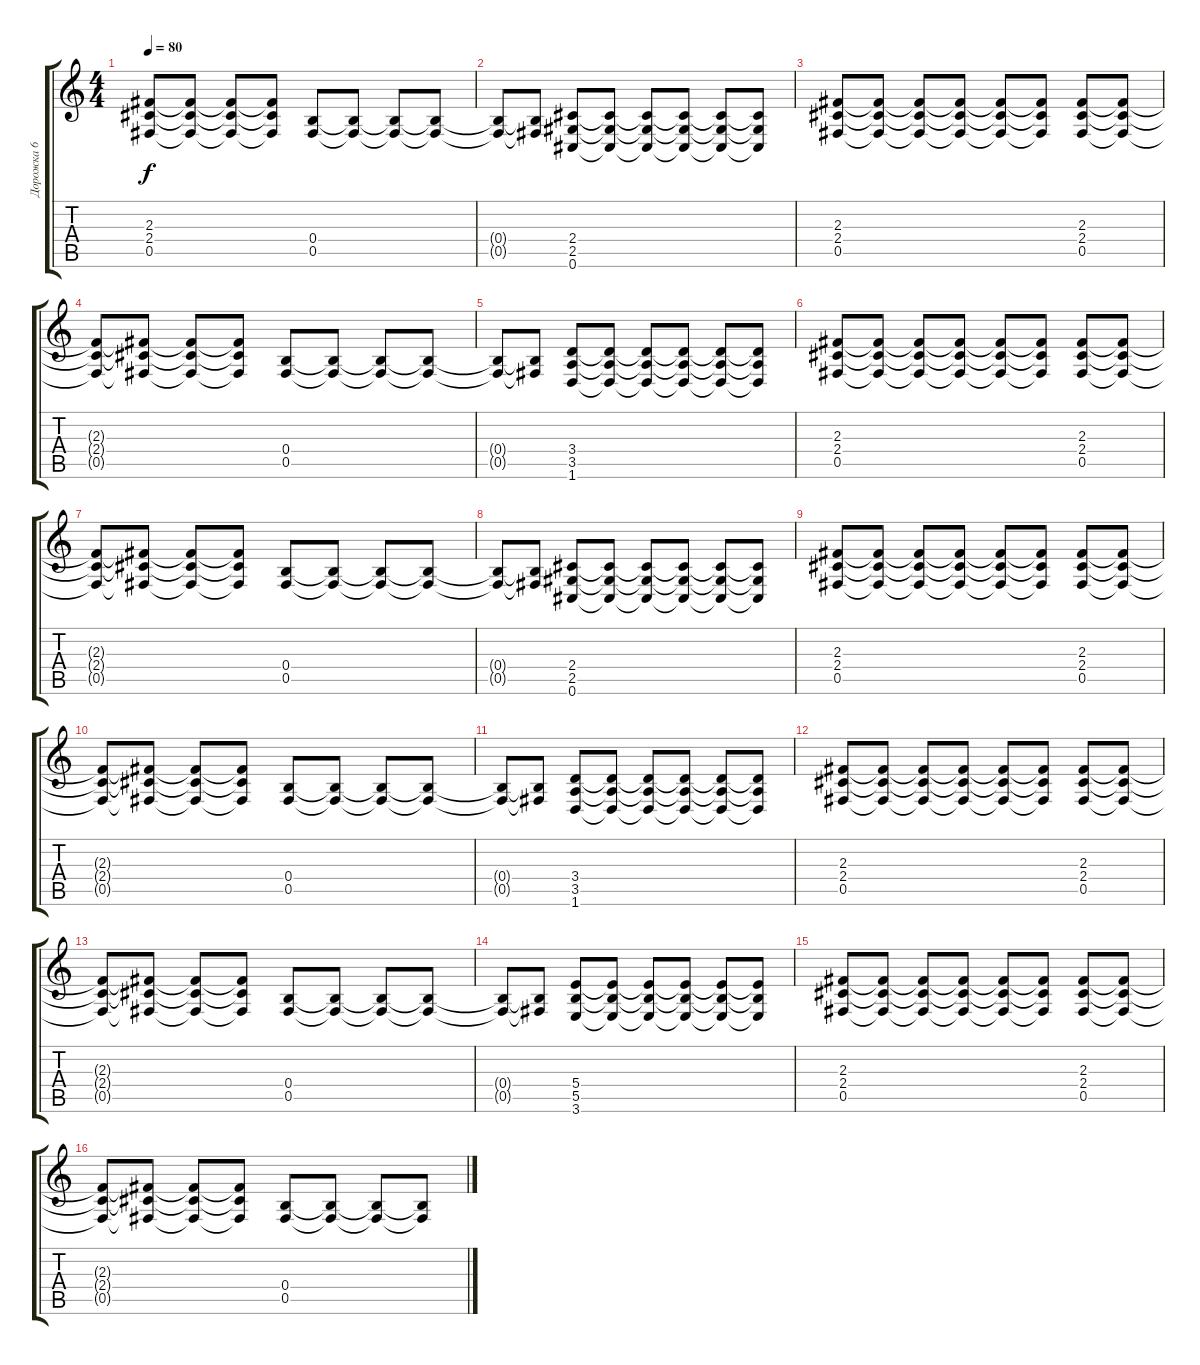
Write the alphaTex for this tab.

\track ("Дорожка 6" "Дорожка 6") {instrument overdrivenguitar}
\staff {score tabs}
\tuning (Db4 Ab3 E3 B2 Gb2 Db2) {hide}
\ts (4 4)
\tempo 80
\clef g2
\ks c
(2.3{t} 2.4{t} 0.5{t}).8{dy f} (2.3{t} 2.4{t} 0.5{t}).8 (2.3{t} 2.4{t} 0.5{t}).8 (2.3{t} 2.4{t} 0.5{t}).8 (0.4 0.5).8 (0.4{t} 0.5{t}).8 (0.4{t} 0.5{t}).8 (0.4{t} 0.5{t}).8 |
(0.4{t} 0.5{t}).8 (0.4{t} 0.5{t}).8 (2.4 2.5 0.6).8 (2.4{t} 2.5{t} 0.6{t}).8 (2.4{t} 2.5{t} 0.6{t}).8 (2.4{t} 2.5{t} 0.6{t}).8 (2.4{t} 2.5{t} 0.6{t}).8 (2.4{t} 2.5{t} 0.6{t}).8 |
(2.3 2.4 0.5).8 (2.3{t} 2.4{t} 0.5{t}).8 (2.3{t} 2.4{t} 0.5{t}).8 (2.3{t} 2.4{t} 0.5{t}).8 (2.3{t} 2.4{t} 0.5{t}).8 (2.3{t} 2.4{t} 0.5{t}).8 (2.3 2.4 0.5).8 (2.3{t} 2.4{t} 0.5{t}).8 |
(2.3{t} 2.4{t} 0.5{t}).8 (2.3{t} 2.4{t} 0.5{t}).8 (2.3{t} 2.4{t} 0.5{t}).8 (2.3{t} 2.4{t} 0.5{t}).8 (0.4 0.5).8 (0.4{t} 0.5{t}).8 (0.4{t} 0.5{t}).8 (0.4{t} 0.5{t}).8 |
(0.4{t} 0.5{t}).8 (0.4{t} 0.5{t}).8 (3.4 3.5 1.6).8 (3.4{t} 3.5{t} 1.6{t}).8 (3.4{t} 3.5{t} 1.6{t}).8 (3.4{t} 3.5{t} 1.6{t}).8 (3.4{t} 3.5{t} 1.6{t}).8 (3.4{t} 3.5{t} 1.6{t}).8 |
(2.3 2.4 0.5).8 (2.3{t} 2.4{t} 0.5{t}).8 (2.3{t} 2.4{t} 0.5{t}).8 (2.3{t} 2.4{t} 0.5{t}).8 (2.3{t} 2.4{t} 0.5{t}).8 (2.3{t} 2.4{t} 0.5{t}).8 (2.3 2.4 0.5).8 (2.3{t} 2.4{t} 0.5{t}).8 |
(2.3{t} 2.4{t} 0.5{t}).8 (2.3{t} 2.4{t} 0.5{t}).8 (2.3{t} 2.4{t} 0.5{t}).8 (2.3{t} 2.4{t} 0.5{t}).8 (0.4 0.5).8 (0.4{t} 0.5{t}).8 (0.4{t} 0.5{t}).8 (0.4{t} 0.5{t}).8 |
(0.4{t} 0.5{t}).8 (0.4{t} 0.5{t}).8 (2.4 2.5 0.6).8 (2.4{t} 2.5{t} 0.6{t}).8 (2.4{t} 2.5{t} 0.6{t}).8 (2.4{t} 2.5{t} 0.6{t}).8 (2.4{t} 2.5{t} 0.6{t}).8 (2.4{t} 2.5{t} 0.6{t}).8 |
(2.3 2.4 0.5).8 (2.3{t} 2.4{t} 0.5{t}).8 (2.3{t} 2.4{t} 0.5{t}).8 (2.3{t} 2.4{t} 0.5{t}).8 (2.3{t} 2.4{t} 0.5{t}).8 (2.3{t} 2.4{t} 0.5{t}).8 (2.3 2.4 0.5).8 (2.3{t} 2.4{t} 0.5{t}).8 |
(2.3{t} 2.4{t} 0.5{t}).8 (2.3{t} 2.4{t} 0.5{t}).8 (2.3{t} 2.4{t} 0.5{t}).8 (2.3{t} 2.4{t} 0.5{t}).8 (0.4 0.5).8 (0.4{t} 0.5{t}).8 (0.4{t} 0.5{t}).8 (0.4{t} 0.5{t}).8 |
(0.4{t} 0.5{t}).8 (0.4{t} 0.5{t}).8 (3.4 3.5 1.6).8 (3.4{t} 3.5{t} 1.6{t}).8 (3.4{t} 3.5{t} 1.6{t}).8 (3.4{t} 3.5{t} 1.6{t}).8 (3.4{t} 3.5{t} 1.6{t}).8 (3.4{t} 3.5{t} 1.6{t}).8 |
(2.3 2.4 0.5).8 (2.3{t} 2.4{t} 0.5{t}).8 (2.3{t} 2.4{t} 0.5{t}).8 (2.3{t} 2.4{t} 0.5{t}).8 (2.3{t} 2.4{t} 0.5{t}).8 (2.3{t} 2.4{t} 0.5{t}).8 (2.3 2.4 0.5).8 (2.3{t} 2.4{t} 0.5{t}).8 |
(2.3{t} 2.4{t} 0.5{t}).8 (2.3{t} 2.4{t} 0.5{t}).8 (2.3{t} 2.4{t} 0.5{t}).8 (2.3{t} 2.4{t} 0.5{t}).8 (0.4 0.5).8 (0.4{t} 0.5{t}).8 (0.4{t} 0.5{t}).8 (0.4{t} 0.5{t}).8 |
(0.4{t} 0.5{t}).8 (0.4{t} 0.5{t}).8 (5.4 5.5 3.6).8 (5.4{t} 5.5{t} 3.6{t}).8 (5.4{t} 5.5{t} 3.6{t}).8 (5.4{t} 5.5{t} 3.6{t}).8 (5.4{t} 5.5{t} 3.6{t}).8 (5.4{t} 5.5{t} 3.6{t}).8 |
(2.3 2.4 0.5).8 (2.3{t} 2.4{t} 0.5{t}).8 (2.3{t} 2.4{t} 0.5{t}).8 (2.3{t} 2.4{t} 0.5{t}).8 (2.3{t} 2.4{t} 0.5{t}).8 (2.3{t} 2.4{t} 0.5{t}).8 (2.3 2.4 0.5).8 (2.3{t} 2.4{t} 0.5{t}).8 |
(2.3{t} 2.4{t} 0.5{t}).8 (2.3{t} 2.4{t} 0.5{t}).8 (2.3{t} 2.4{t} 0.5{t}).8 (2.3{t} 2.4{t} 0.5{t}).8 (0.4 0.5).8 (0.4{t} 0.5{t}).8 (0.4{t} 0.5{t}).8 (0.4{t} 0.5{t}).8
